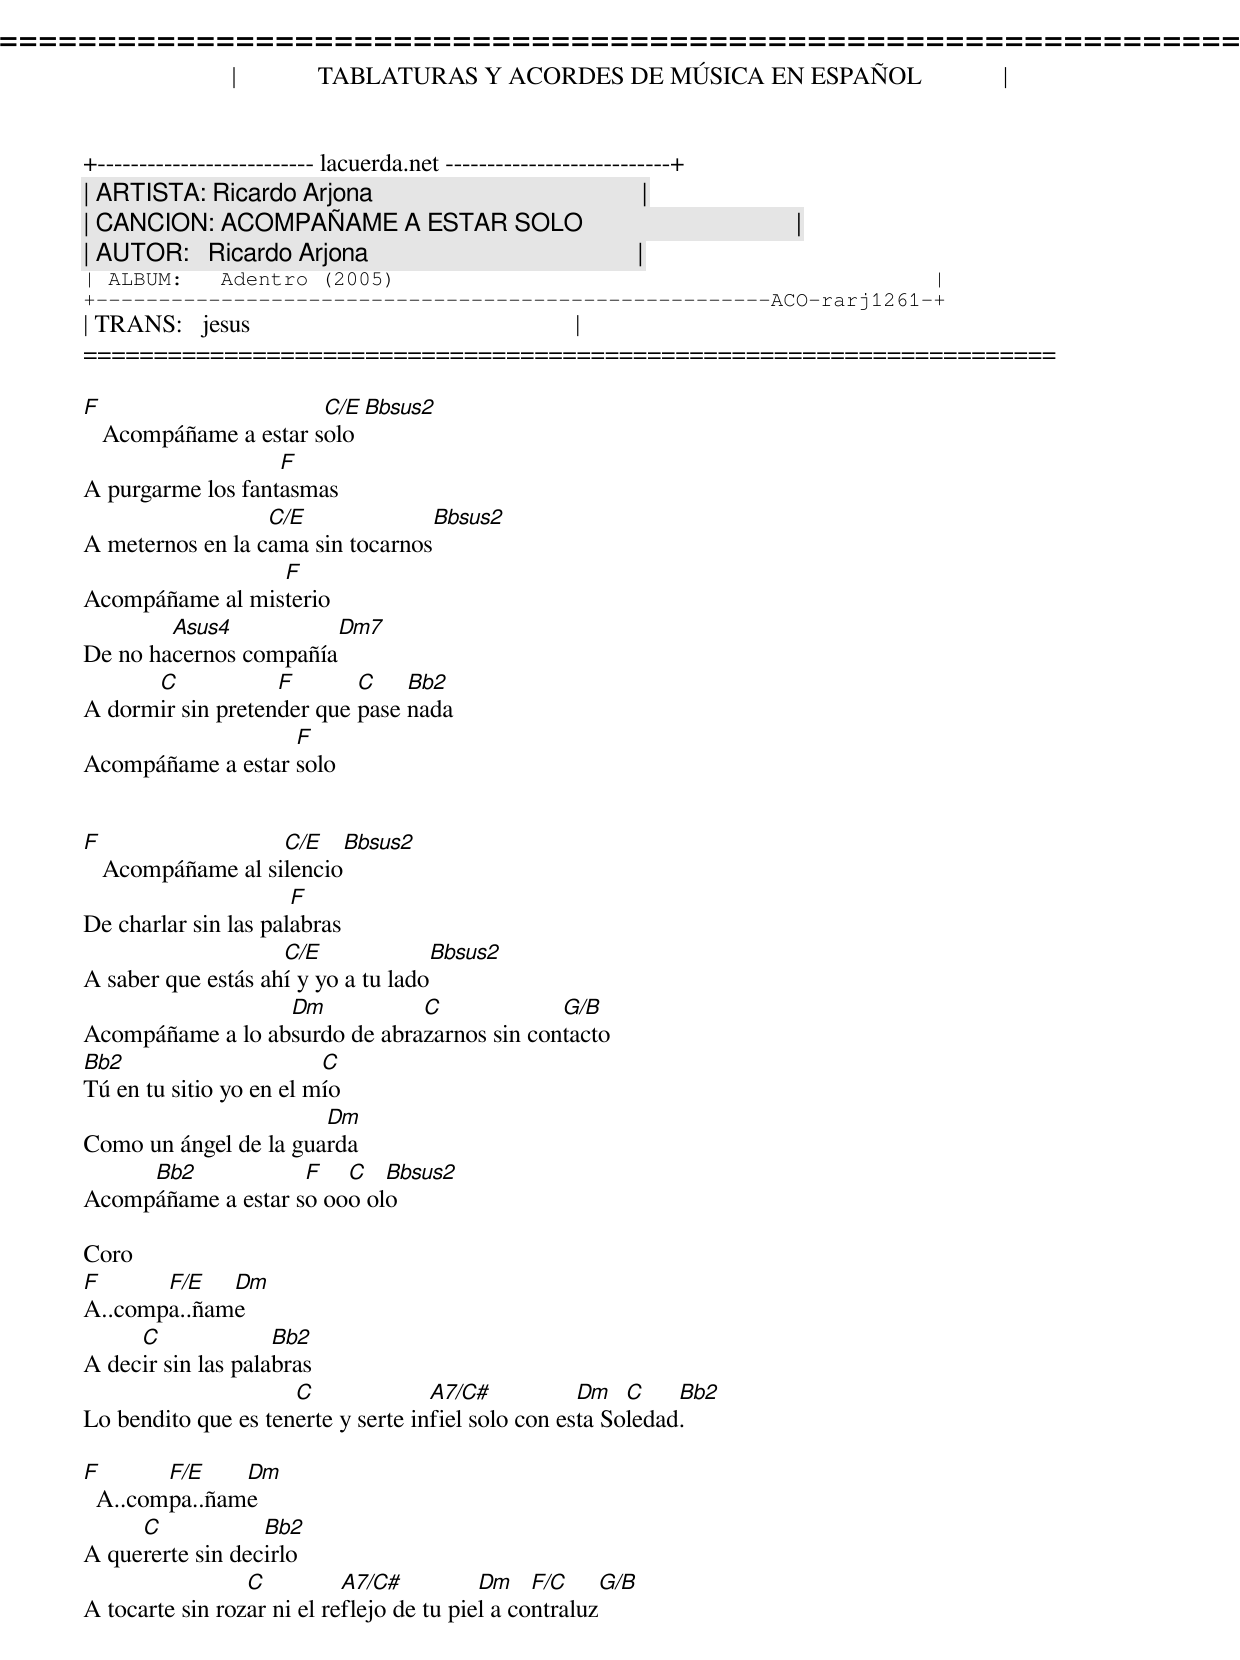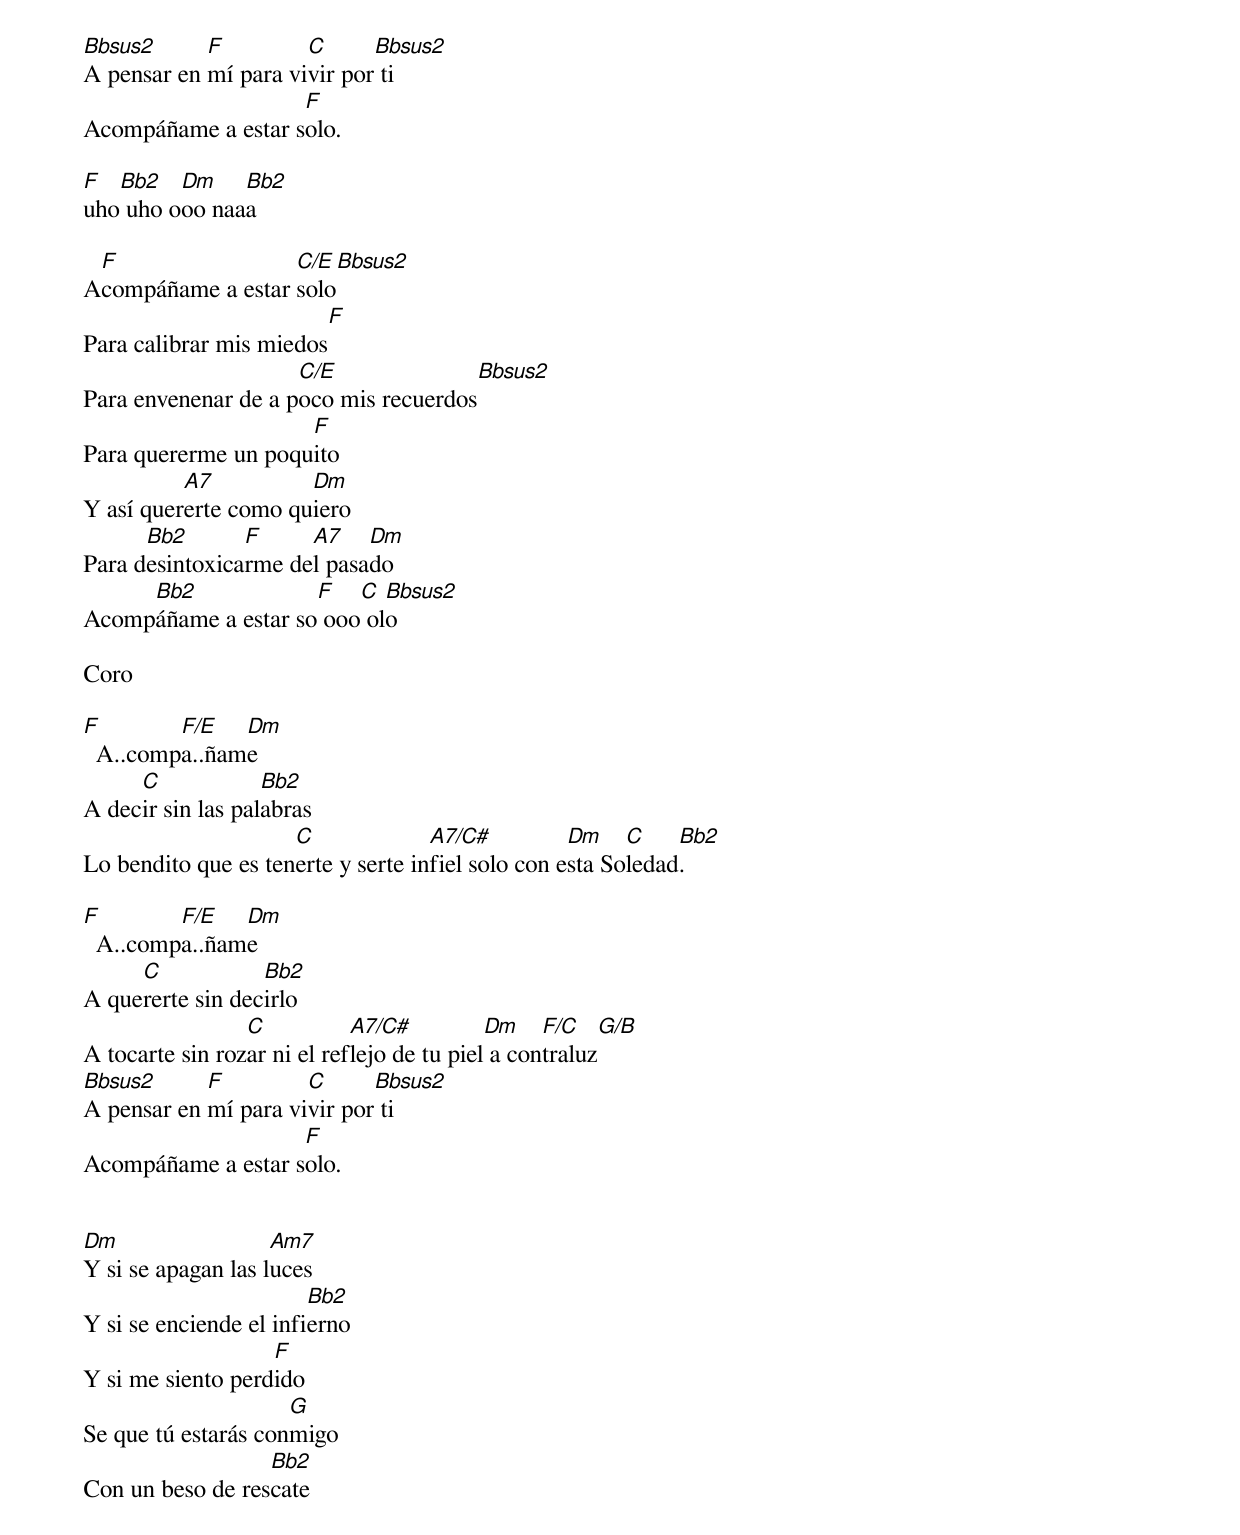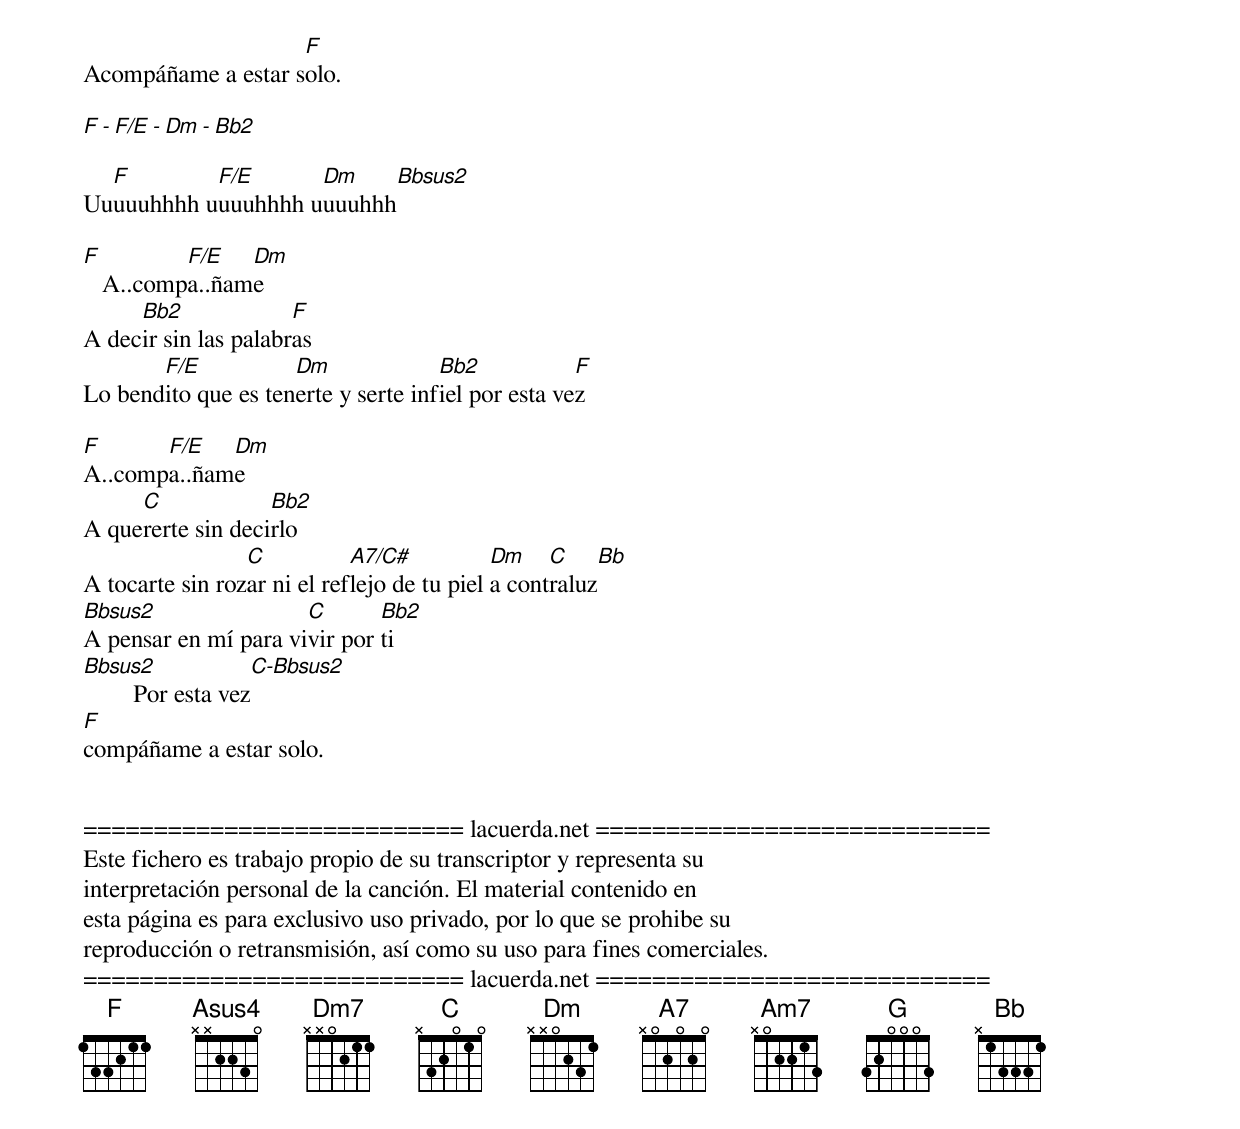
=====================================================================
|             TABLATURAS Y ACORDES DE MÚSICA EN ESPAÑOL             |
+-------------------------- lacuerda.net ---------------------------+
| ARTISTA: Ricardo Arjona                                           |
| CANCION: ACOMPAÑAME A ESTAR SOLO                                  |
| AUTOR:   Ricardo Arjona                                           |
| ALBUM:   Adentro (2005)                                           |
+------------------------------------------------------ACO-rarj1261-+
| TRANS:   jesus                                                    |
=====================================================================

F                      C/E       Bbsus2
   Acompáñame a estar solo
                   F
A purgarme los fantasmas
                  C/E                    Bbsus2
A meternos en la cama sin tocarnos
                 F
Acompáñame al misterio
        Asus4          Dm7
De no hacernos compañía
      C            F       C    Bb2
A dormir sin pretender que pase nada
                   F
Acompáñame a estar solo


F                  C/E        Bbsus2
   Acompáñame al silencio
                      F
De charlar sin las palabras
                    C/E                   Bbsus2
A saber que estás ahí y yo a tu lado
                  Dm           C             G/B
Acompáñame a lo absurdo de abrazarnos sin contacto
Bb2                      C
Tú en tu sitio yo en el mío
                       Dm
Como un ángel de la guarda
     Bb2            F   C   Bbsus2
Acompáñame a estar so ooo olo

Coro
F      F/E   Dm
A..compa..ñame
     C              Bb2
A decir sin las palabras
                     C              A7/C#           Dm   C    Bb2
Lo bendito que es tenerte y serte infiel solo con esta Soledad.

F       F/E    Dm
  A..compa..ñame
     C            Bb2
A quererte sin decirlo
                 C          A7/C#          Dm    F/C    G/B
A tocarte sin rozar ni el reflejo de tu piel a contraluz
Bbsus2      F         C      Bbsus2
A pensar en mí para vivir por ti
                    F
Acompáñame a estar solo.

F  Bb2   Dm    Bb2
uho uho ooo naaa

 F                 C/E       Bbsus2
Acompáñame a estar solo
                            F
Para calibrar mis miedos
                     C/E                    Bbsus2
Para envenenar de a poco mis recuerdos
                     F
Para quererme un poquito
          A7          Dm
Y así quererte como quiero
      Bb2       F     A7    Dm
Para desintoxicarme del pasado
     Bb2             F   C  Bbsus2
Acompáñame a estar so ooo olo

Coro

F        F/E   Dm
  A..compa..ñame
     C             Bb2
A decir sin las palabras
                     C              A7/C#          Dm    C    Bb2
Lo bendito que es tenerte y serte infiel solo con esta Soledad.

F        F/E   Dm
  A..compa..ñame
     C            Bb2
A quererte sin decirlo
                 C           A7/C#          Dm    F/C    G/B
A tocarte sin rozar ni el reflejo de tu piel a contraluz
Bbsus2      F         C      Bbsus2
A pensar en mí para vivir por ti
                    F
Acompáñame a estar solo.


Dm                  Am7
Y si se apagan las luces
                        Bb2
Y si se enciende el infierno
                   F
Y si me siento perdido
                     G
Se que tú estarás conmigo
                  Bb2
Con un beso de rescate
                    F
Acompáñame a estar solo.

F  - F/E - Dm  - Bb2

  F        F/E      Dm    Bbsus2
Uuuuuhhhh uuuuhhhh uuuuhhh

F         F/E   Dm
   A..compa..ñame
     Bb2              F
A decir sin las palabras
       F/E           Dm              Bb2            F
Lo bendito que es tenerte y serte infiel por esta vez

F      F/E   Dm
A..compa..ñame
     C             Bb2
A quererte sin decirlo
                 C           A7/C#           Dm    C     Bb
A tocarte sin rozar ni el reflejo de tu piel a contraluz
Bbsus2                C       Bb2
A pensar en mí para vivir por ti
Bbsus2              C-Bbsus2
        Por esta vez
F
compáñame a estar solo.


=========================== lacuerda.net ============================
Este fichero es trabajo propio de su transcriptor y representa su
interpretación personal de la canción. El material contenido en
esta página es para exclusivo uso privado, por lo que se prohibe su
reproducción o retransmisión, así como su uso para fines comerciales.
=========================== lacuerda.net ============================
